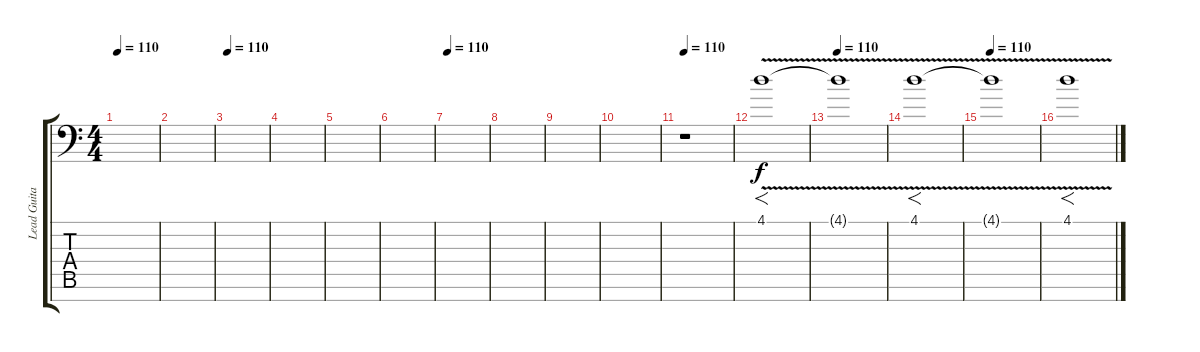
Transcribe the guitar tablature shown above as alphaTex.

\track ("Lead Guitar (Tuned To F)" "Lead Guita") {instrument distortionguitar}
\staff {score tabs}
\tuning (Bb3 Gb3 Db3 Ab2 Eb2 Bb1 F1) {hide}
\ts (4 4)
\tempo 110
\clef f4
\ks c
|
|
\tempo 110
|
|
|
|
\tempo 110
|
|
|
|
\tempo 110
r.1 |
4.1{v}.1{f} |
\tempo 110
4.1{t}.1 |
4.1{v}.1{f} |
\tempo 110
4.1{t}.1 |
4.1{v}.1{f}
